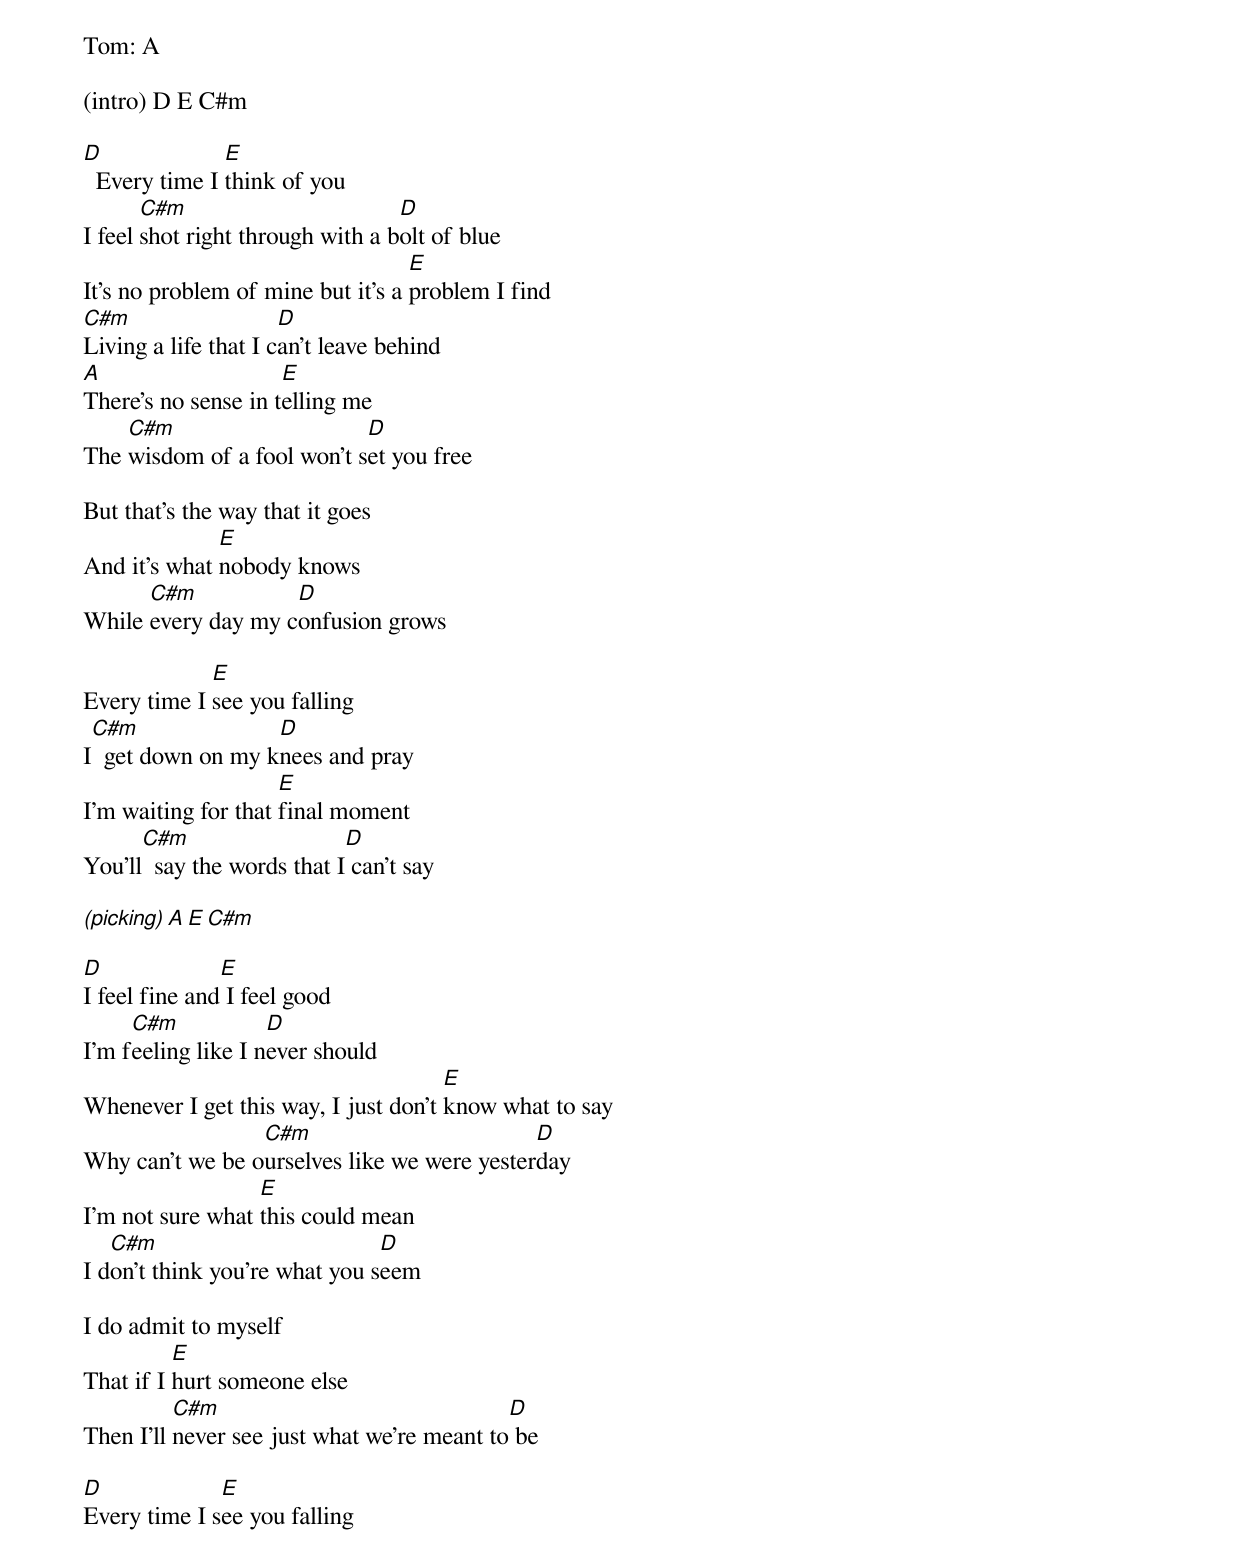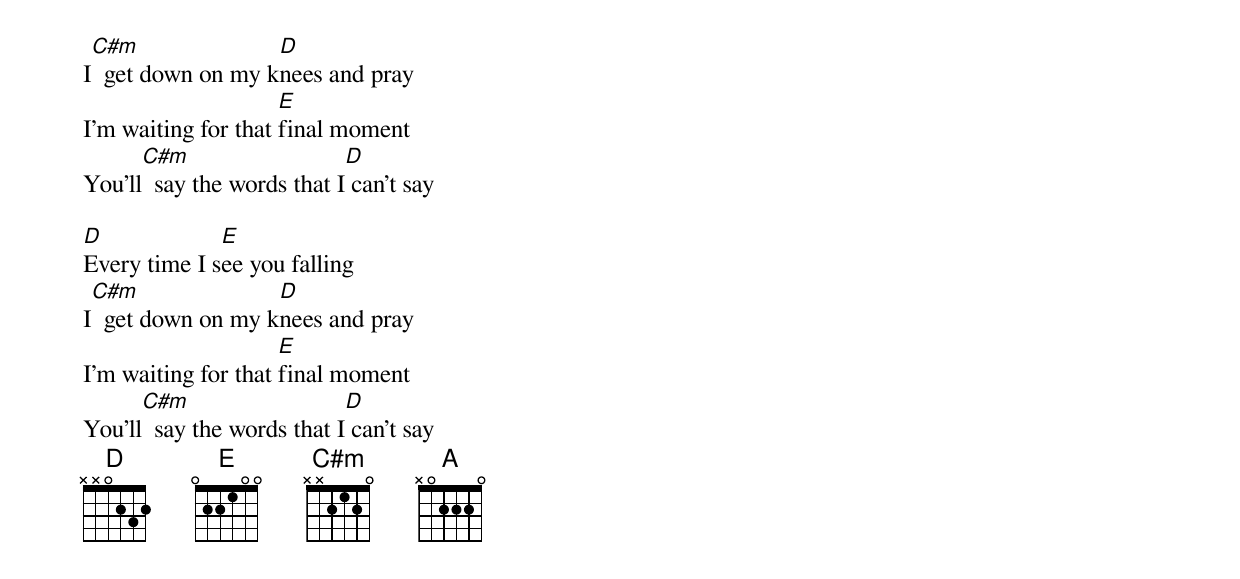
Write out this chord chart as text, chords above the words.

Tom: A

(intro) D E C#m

D              E
  Every time I think of you
       C#m                        D
I feel shot right through with a bolt of blue
                                   E
It's no problem of mine but it's a problem I find
C#m                   D
Living a life that I can't leave behind
A                    E
There's no sense in telling me
    C#m                     D
The wisdom of a fool won't set you free

But that's the way that it goes
              E
And it's what nobody knows
      C#m           D
While every day my confusion grows

             E
Every time I see you falling
 C#m               D
I  get down on my knees and pray
                     E
I'm waiting for that final moment
      C#m                   D
You'll  say the words that I can't say

(picking) A E C#m

D              E
I feel fine and I feel good
     C#m            D
I'm feeling like I never should
                                      E
Whenever I get this way, I just don't know what to say
                 C#m                         D
Why can't we be ourselves like we were yesterday
                  E
I'm not sure what this could mean
   C#m                         D
I don't think you're what you seem

I do admit to myself
          E
That if I hurt someone else
          C#m                               D
Then I'll never see just what we're meant to be

D             E
Every time I see you falling
 C#m               D
I  get down on my knees and pray
                     E
I'm waiting for that final moment
      C#m                   D
You'll  say the words that I can't say

D             E
Every time I see you falling
 C#m               D
I  get down on my knees and pray
                     E
I'm waiting for that final moment
      C#m                   D
You'll  say the words that I can't say
